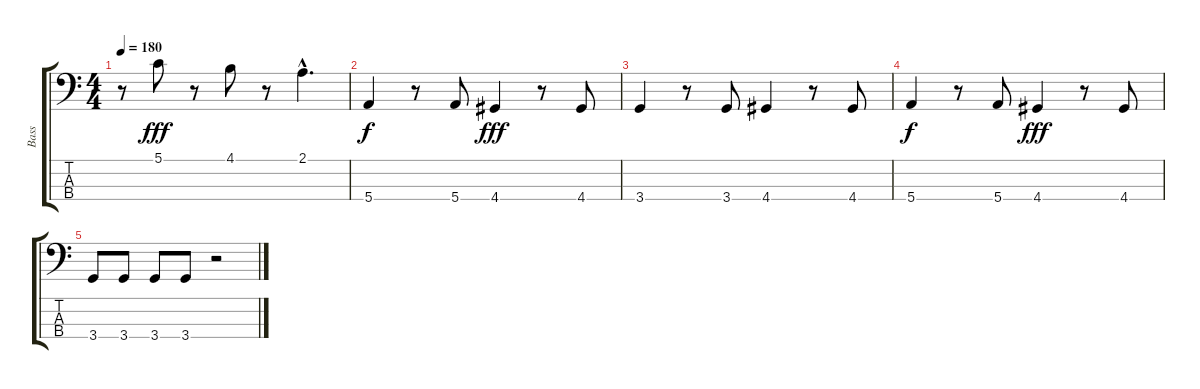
\track ("Bass" "Bass") {instrument electricbasspick}
\staff {score tabs}
\tuning (G2 D2 A1 E1) {hide}
\ts (4 4)
\tempo 180
\clef f4
\ks c
r.8{dy fff} 5.1.8 r.8 4.1.8 r.8 2.1{hac}.4{d} |
5.4.4{dy f} r.8 5.4.8 4.4.4{dy fff} r.8 4.4.8 |
3.4.4 r.8 3.4.8 4.4.4 r.8 4.4.8 |
5.4.4{dy f} r.8 5.4.8 4.4.4{dy fff} r.8 4.4.8 |
3.4.8 3.4.8 3.4.8 3.4.8 r.2
